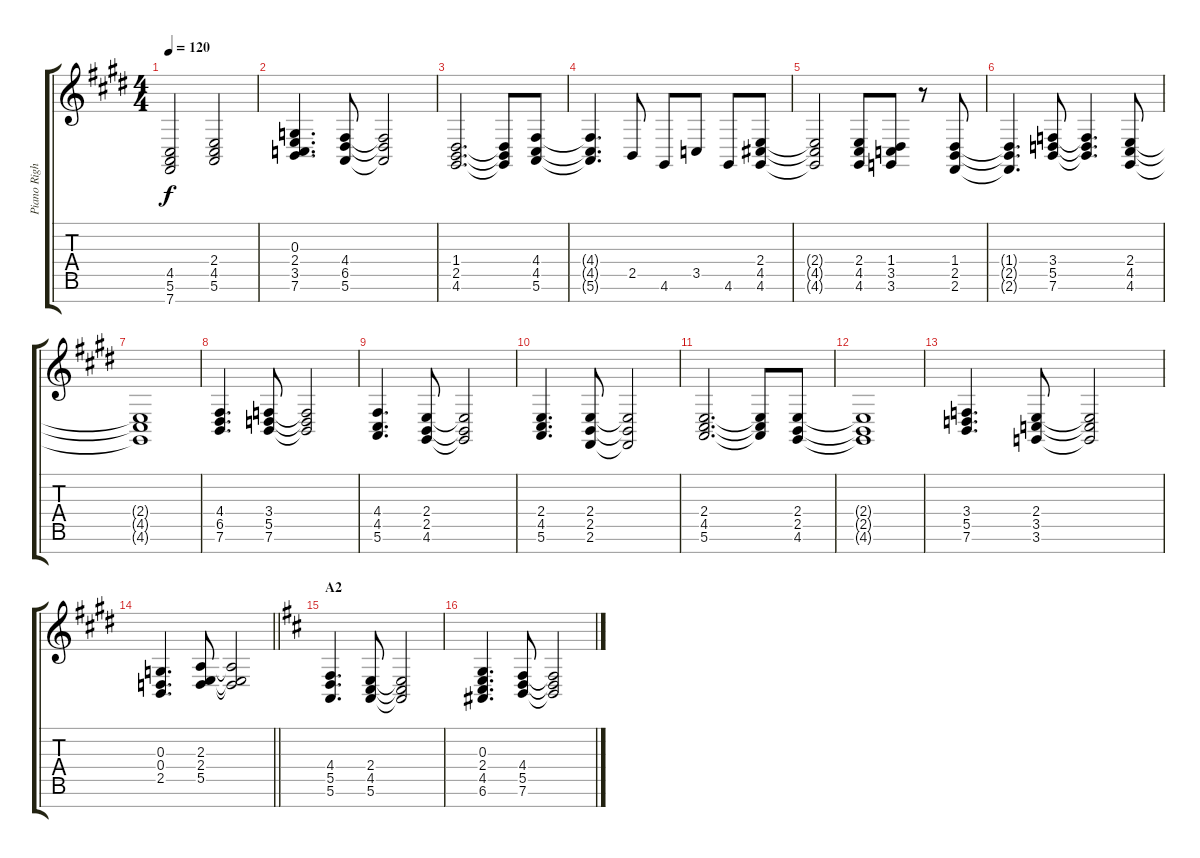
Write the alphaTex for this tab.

\track ("Piano Right (Kotobuki Tsumugi)" "Piano Righ") {instrument electricgrandpiano}
\staff {score tabs}
\tuning (E4 B3 G3 D3 A2 E2 B1) {hide}
\ts (4 4)
\tempo 120
\clef g2
\ks e
(4.5 5.6 7.7).2{dy f} (2.4 4.5 5.6).2 |
(0.3 2.4 3.5 7.6).4{d} (4.4 6.5 5.6).8 (4.4{t} 6.5{t} 5.6{t}).2 |
(1.4 2.5 4.6).2{d} (1.4{t} 2.5{t} 4.6{t}).8 (4.4 4.5 5.6).8 |
(4.4{t} 4.5{t} 5.6{t}).4{d} 2.5.8 4.6.8 3.5.8 4.6.8 (2.4 4.5 4.6).8 |
(2.4{t} 4.5{t} 4.6{t}).2 (2.4 4.5 4.6).8 (1.4 3.5 3.6).8 r.8 (1.4 2.5 2.6).8 |
(1.4{t} 2.5{t} 2.6{t}).4{d} (3.4 5.5 7.6).8 (3.4{t} 5.5{t} 7.6{t}).4{d} (2.4 4.5 4.6).8 |
(2.4{t} 4.5{t} 4.6{t}).1 |
(4.4 6.5 7.6).4{d} (3.4 5.5 7.6).8 (3.4{t} 5.5{t} 7.6{t}).2 |
(4.4 4.5 5.6).4{d} (2.4 2.5 4.6).8 (2.4{t} 2.5{t} 4.6{t}).2 |
(2.4 4.5 5.6).4{d} (2.4 2.5 2.6).8 (2.4{t} 2.5{t} 2.6{t}).2 |
(2.4 4.5 5.6).2{d} (2.4{t} 4.5{t} 5.6{t}).8 (2.4 2.5 4.6).8 |
(2.4{t} 2.5{t} 4.6{t}).1 |
(3.4 5.5 7.6).4{d} (2.4 3.5 3.6).8 (2.4{t} 3.5{t} 3.6{t}).2 |
\barLineRight lightlight
(0.3 0.4 2.5).4{d} (2.3 2.4 5.5).8 (2.3{t} 2.4{t} 5.5{t}).2 |
\section ("" "A2")
\ks d
(4.4 5.5 5.6).4{d} (2.4 4.5 5.6).8 (2.4{t} 4.5{t} 5.6{t}).2 |
(0.3 2.4 4.5 6.6).4{d} (4.4 5.5 7.6).8 (4.4{t} 5.5{t} 7.6{t}).2
